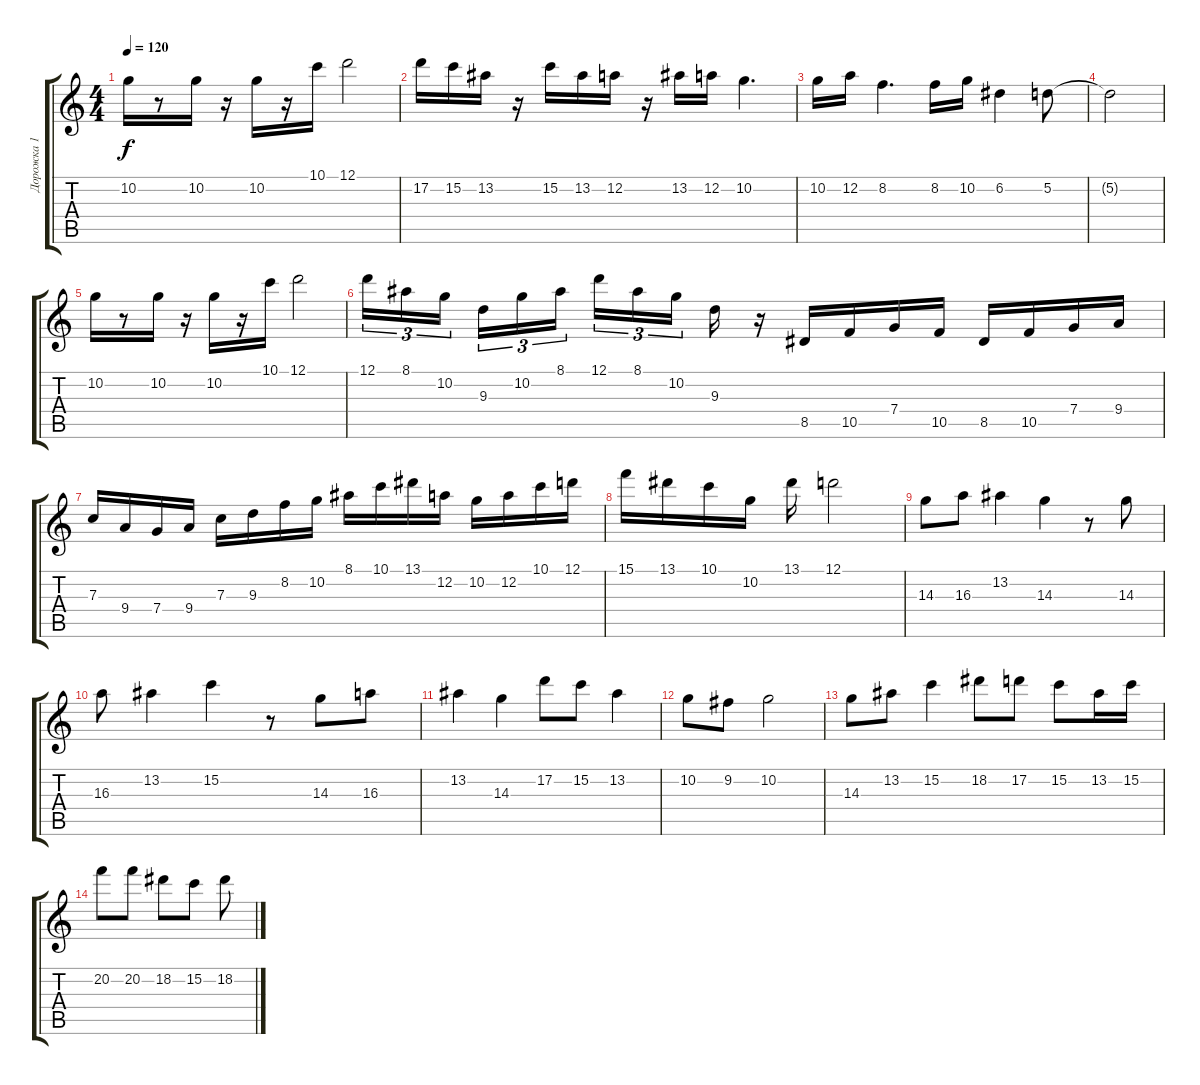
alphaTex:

\track ("Дорожка 1" "Дорожка 1") {instrument distortionguitar}
\staff {score tabs}
\tuning (D4 A3 F3 C3 G2 C2) {hide}
\ts (4 4)
\tempo 120
\clef g2
\ks c
10.2.16{dy f} r.8 10.2.16 r.16 10.2.16 r.16 10.1.16 12.1.2 |
17.2.16 15.2.16 13.2.16 r.16 15.2.16 13.2.16 12.2.16 r.16 13.2.16 12.2.16 10.2.4{d} |
10.2.16 12.2.16 8.2.4{d} 8.2.16 10.2.16 6.2.4 5.2.8 |
5.2{t}.2 |
10.2.16 r.8 10.2.16 r.16 10.2.16 r.16 10.1.16 12.1.2 |
12.1.16{tu (3 2)} 8.1.16{tu (3 2)} 10.2.16{tu (3 2) beam splitsecondary} 9.3.16{tu (3 2)} 10.2.16{tu (3 2)} 8.1.16{tu (3 2)} 12.1.16{tu (3 2)} 8.1.16{tu (3 2)} 10.2.16{tu (3 2) beam splitsecondary} 9.3.16 r.16 8.5.16 10.5.16 7.4.16 10.5.16 8.5.16 10.5.16 7.4.16 9.4.16 |
7.3.16 9.4.16 7.4.16 9.4.16 7.3.16 9.3.16 8.2.16 10.2.16 8.1.16 10.1.16 13.1.16 12.2.16 10.2.16 12.2.16 10.1.16 12.1.16 |
15.1.16 13.1.16 10.1.16 10.2.16 13.1.16 12.1.2 |
14.3.8 16.3.8 13.2.4 14.3.4 r.8 14.3.8 |
16.3.8 13.2.4 15.2.4 r.8 14.3.8 16.3.8 |
13.2.4 14.3.4 17.2.8 15.2.8 13.2.4 |
10.2.8 9.2.8 10.2.2 |
14.3.8 13.2.8 15.2.4 18.2.8 17.2.8 15.2.8 13.2.16 15.2.16 |
20.2.8 20.2.8 18.2.8 15.2.8 18.2.8
